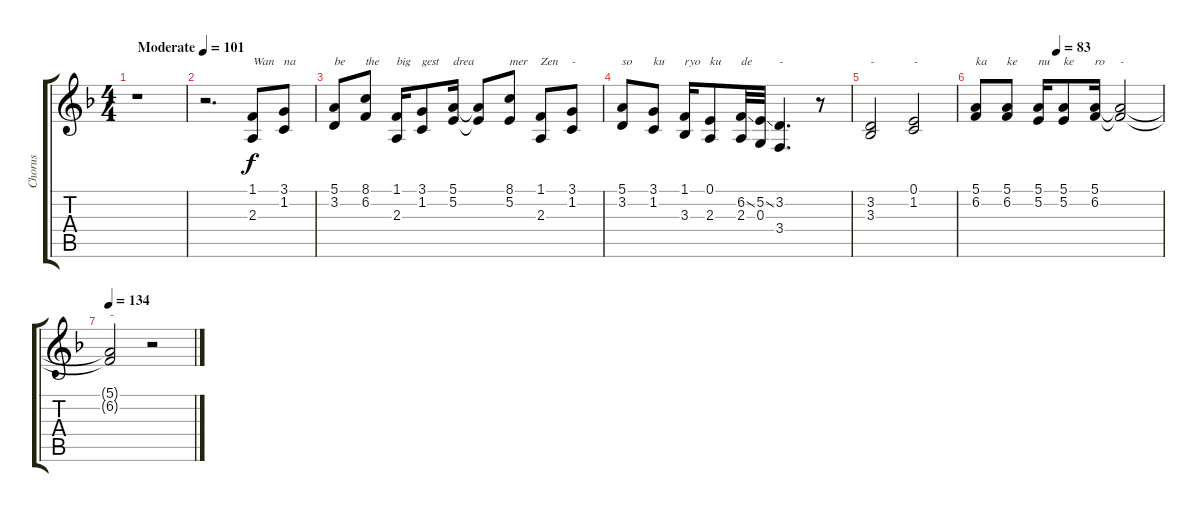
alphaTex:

\track ("Chorus" "Chorus") {instrument synthvoice}
\staff {score tabs}
\tuning (E4 B3 G3 D3 A2 E2) {hide}
\ts (4 4)
\tempo (101 "Moderate")
\clef g2
\ks f
r.1{dy f volume 11 balance 10 instrument synthvoice} |
r.2{d} (1.1 2.3).8{txt "Wan"} (3.1 1.2).8{txt "na"} |
(5.1 3.2).8{txt "be"} (8.1 6.2).8{txt "the"} (1.1 2.3).16{txt "big"} (3.1 1.2).8{txt "gest"} (5.1 5.2).16{txt "drea"} (5.1{t} 5.2{t}).8 (8.1 5.2).8{txt "mer"} (1.1 2.3).8{txt "Zen"} (3.1 1.2).8{txt "-"} |
(5.1 3.2).8{txt "so"} (3.1 1.2).8{txt "ku"} (1.1 3.3).16{txt "ryo"} (0.1 2.3).8{txt "ku"} (6.2{ss} 2.3).32{txt "de"} (5.2{ss} 0.3).32 (3.2 3.4).4{d txt "-"} r.8 |
(3.2 3.3).2{txt "-"} (0.1 1.2).2{txt "-"} |
\tempo (83 0.4375)
(5.1 6.2).8{txt "ka"} (5.1 6.2).8{txt "ke"} (5.1 5.2).16{txt "nu"} (5.1 5.2).8{txt "ke"} (5.1 6.2).16{txt "ro"} (5.1{t} 6.2{t}).2{txt "-"} |
\tempo 134
(5.1{t} 6.2{t}).2{txt "-"} r.2
